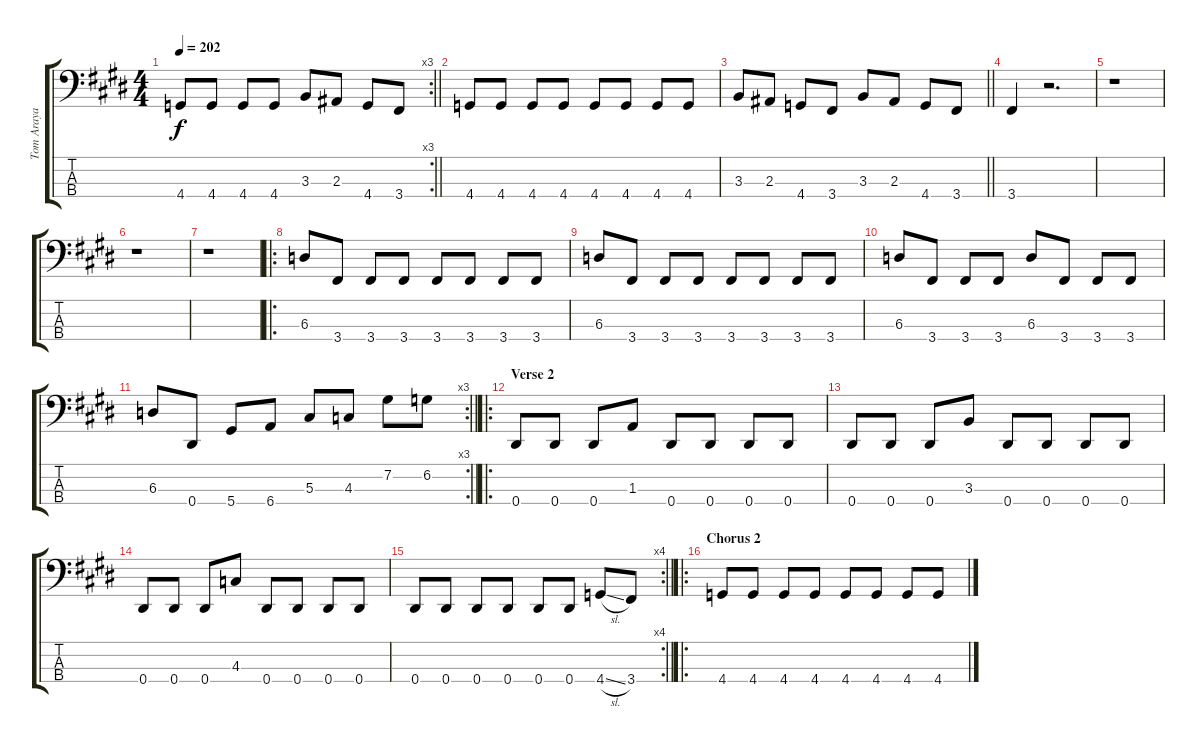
\track ("Tom Araya" "Tom Araya") {instrument electricbassfinger}
\staff {score tabs}
\tuning (Gb2 Db2 Ab1 Eb1) {hide}
\rc 3
\ts (4 4)
\tempo 202
\clef f4
\barLineRight lightlight
\ks e
4.4.8{dy f} 4.4.8 4.4.8 4.4.8 3.3.8 2.3.8 4.4.8 3.4.8 |
4.4.8 4.4.8 4.4.8 4.4.8 4.4.8 4.4.8 4.4.8 4.4.8 |
\barLineRight lightlight
3.3.8 2.3.8 4.4.8 3.4.8 3.3.8 2.3.8 4.4.8 3.4.8 |
3.4.4 r.2{d} |
r.1 |
r.1 |
r.1 |
\ro
6.3.8 3.4.8 3.4.8 3.4.8 3.4.8 3.4.8 3.4.8 3.4.8 |
6.3.8 3.4.8 3.4.8 3.4.8 3.4.8 3.4.8 3.4.8 3.4.8 |
6.3.8 3.4.8 3.4.8 3.4.8 6.3.8 3.4.8 3.4.8 3.4.8 |
\rc 3
\barLineRight lightlight
6.3.8 0.4.8 5.4.8 6.4.8 5.3.8 4.3.8 7.2.8 6.2.8 |
\ro
\section ("" "Verse 2")
0.4.8 0.4.8 0.4.8 1.3.8 0.4.8 0.4.8 0.4.8 0.4.8 |
0.4.8 0.4.8 0.4.8 3.3.8 0.4.8 0.4.8 0.4.8 0.4.8 |
0.4.8 0.4.8 0.4.8 4.3.8 0.4.8 0.4.8 0.4.8 0.4.8 |
\rc 4
\barLineRight lightlight
0.4.8 0.4.8 0.4.8 0.4.8 0.4.8 0.4.8 4.4{sl}.8 3.4.8 |
\ro
\section ("" "Chorus 2")
4.4.8 4.4.8 4.4.8 4.4.8 4.4.8 4.4.8 4.4.8 4.4.8
